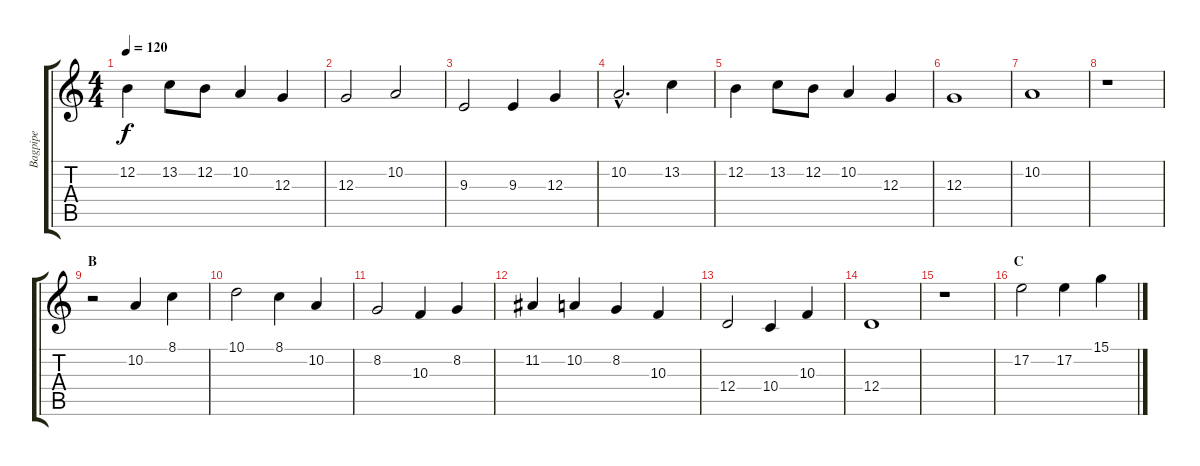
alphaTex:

\track ("Bagpipe" "Bagpipe") {instrument bagpipe}
\staff {score tabs}
\tuning (E4 B3 G3 D3 A2 E2) {hide}
\ts (4 4)
\tempo 120
\clef g2
\ks c
12.2.4{dy f} 13.2.8 12.2.8 10.2.4 12.3.4 |
12.3.2 10.2.2 |
9.3.2 9.3.4 12.3.4 |
10.2{hac}.2{d} 13.2.4 |
12.2.4 13.2.8 12.2.8 10.2.4 12.3.4 |
12.3.1 |
10.2.1 |
r.1 |
\section ("" "B")
r.2 10.2.4 8.1.4 |
10.1.2 8.1.4 10.2.4 |
8.2.2 10.3.4 8.2.4 |
11.2.4 10.2.4 8.2.4 10.3.4 |
12.4.2 10.4.4 10.3.4 |
12.4.1 |
r.1 |
\section ("" "C")
17.2.2 17.2.4 15.1.4
